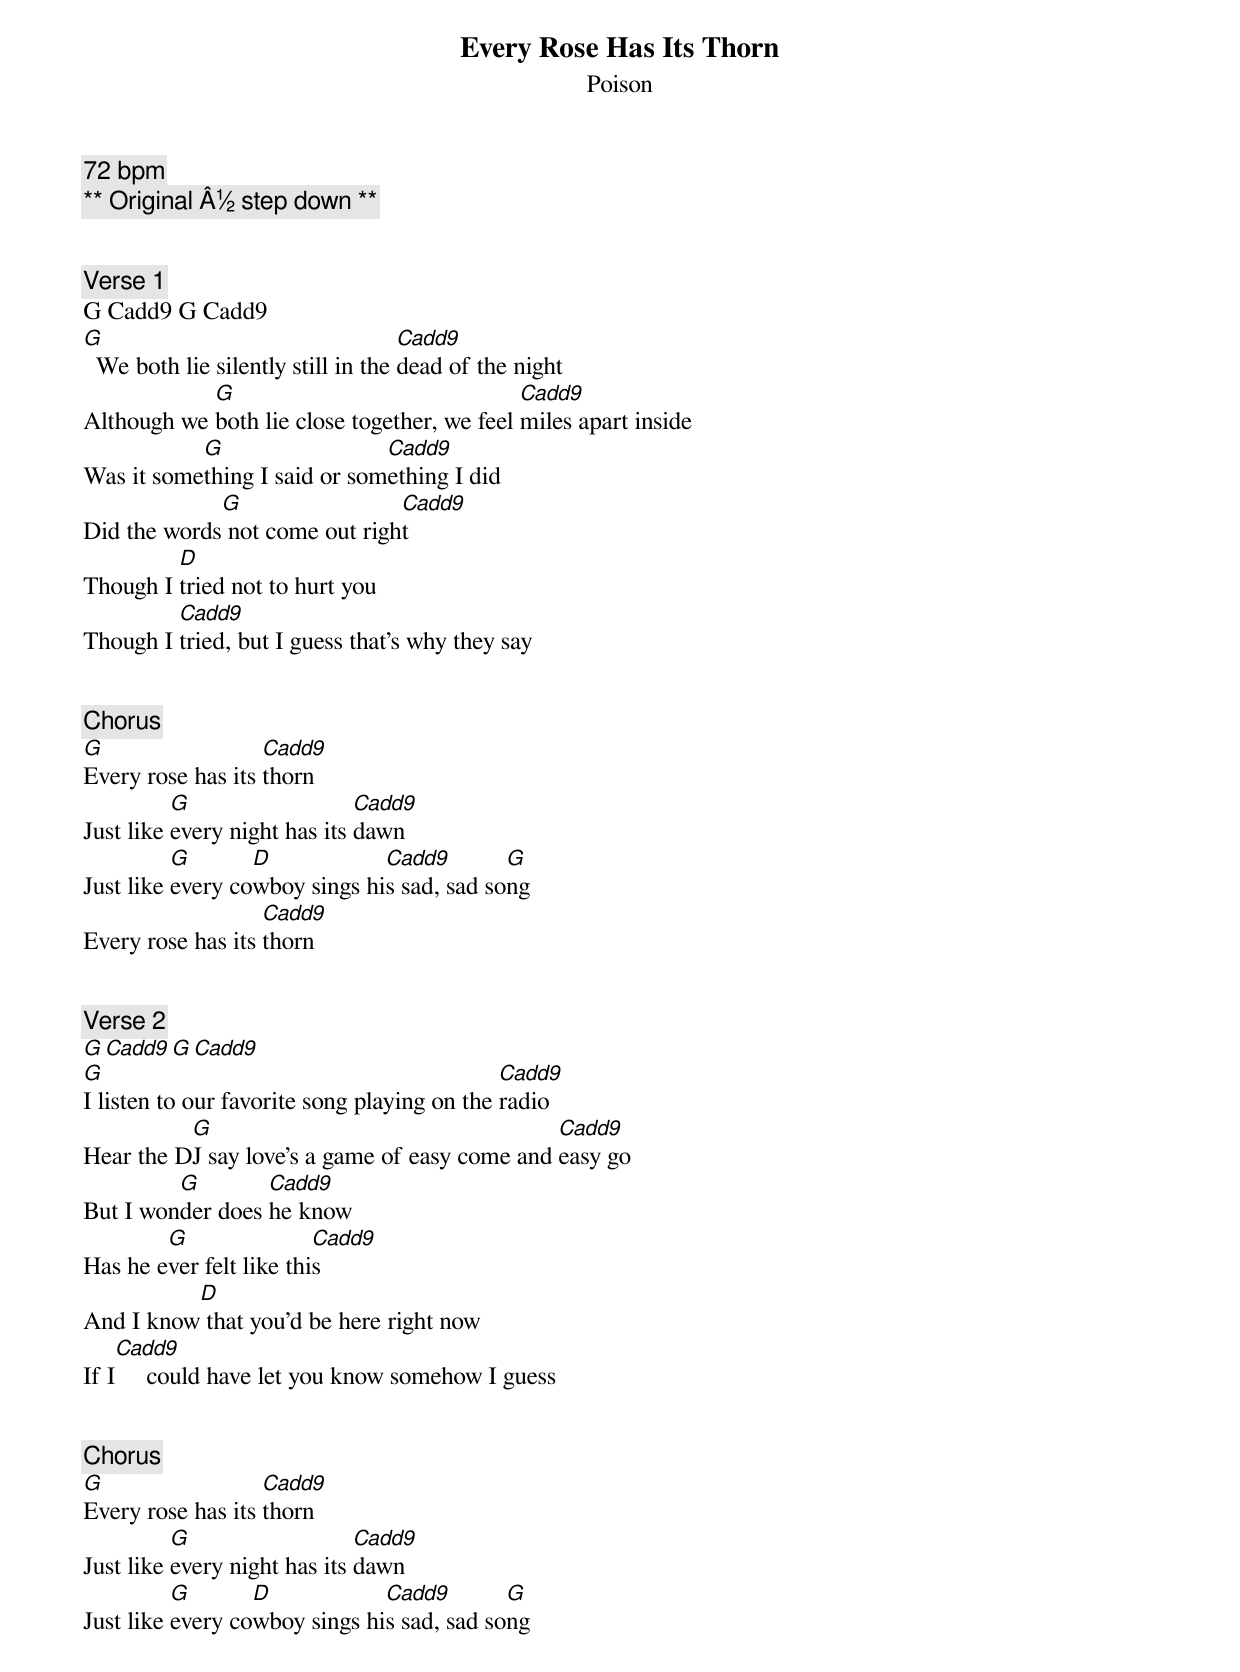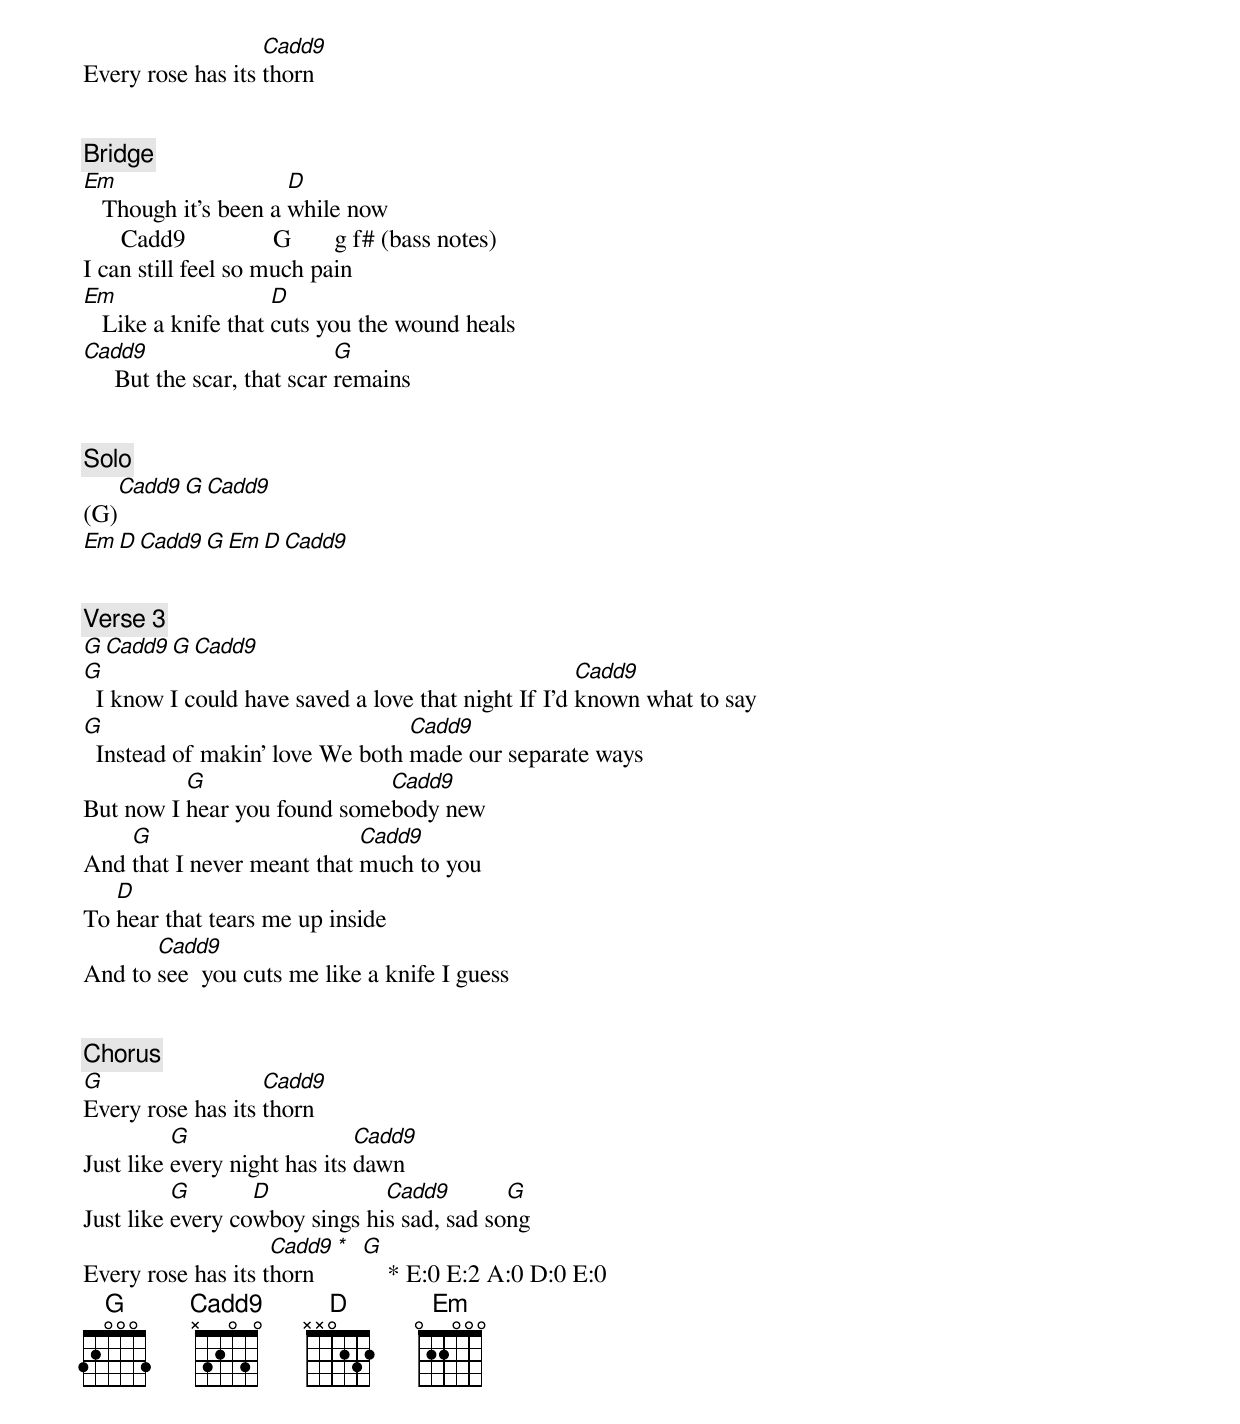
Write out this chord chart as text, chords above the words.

Every Rose Has Its Thorn
Poison
72 bpm
** Original Â½ step down **


[Verse 1]
G Cadd9 G Cadd9
G                                   Cadd9
  We both lie silently still in the dead of the night
            G                                Cadd9
Although we both lie close together, we feel miles apart inside
           G                  Cadd9
Was it something I said or something I did
             G                 Cadd9
Did the words not come out right
         D
Though I tried not to hurt you
         Cadd9
Though I tried, but I guess that's why they say


[Chorus]
G                  Cadd9
Every rose has its thorn
          G                   Cadd9
Just like every night has its dawn
          G       D            Cadd9        G
Just like every cowboy sings his sad, sad song
                   Cadd9
Every rose has its thorn


[Verse 2]
G Cadd9 G Cadd9
G                                            Cadd9
I listen to our favorite song playing on the radio
          G                                    Cadd9
Hear the DJ say love's a game of easy come and easy go
         G        Cadd9
But I wonder does he know
        G                Cadd9
Has he ever felt like this
          D
And I know that you'd be here right now
    Cadd9
If I     could have let you know somehow I guess


[Chorus]
G                  Cadd9
Every rose has its thorn
          G                   Cadd9
Just like every night has its dawn
          G       D            Cadd9        G
Just like every cowboy sings his sad, sad song
                   Cadd9
Every rose has its thorn


[Bridge]
Em                    D
   Though it's been a while now
      Cadd9              G       g f# (bass notes)
I can still feel so much pain
Em                   D
   Like a knife that cuts you the wound heals
Cadd9                        G
     But the scar, that scar remains


[Solo]
    Cadd9 G Cadd9
(G)
Em D Cadd9 G Em D Cadd9


[Verse 3]
G Cadd9 G Cadd9
G                                                    Cadd9
  I know I could have saved a love that night If I'd known what to say
G                                Cadd9
  Instead of makin' love We both made our separate ways
          G                  Cadd9
But now I hear you found somebody new
    G                       Cadd9
And that I never meant that much to you
   D
To hear that tears me up inside
       Cadd9
And to see  you cuts me like a knife I guess


[Chorus]
G                  Cadd9
Every rose has its thorn
          G                   Cadd9
Just like every night has its dawn
          G       D            Cadd9        G
Just like every cowboy sings his sad, sad song
                    Cadd9 * G
Every rose has its thorn        * E:0 E:2 A:0 D:0 E:0
